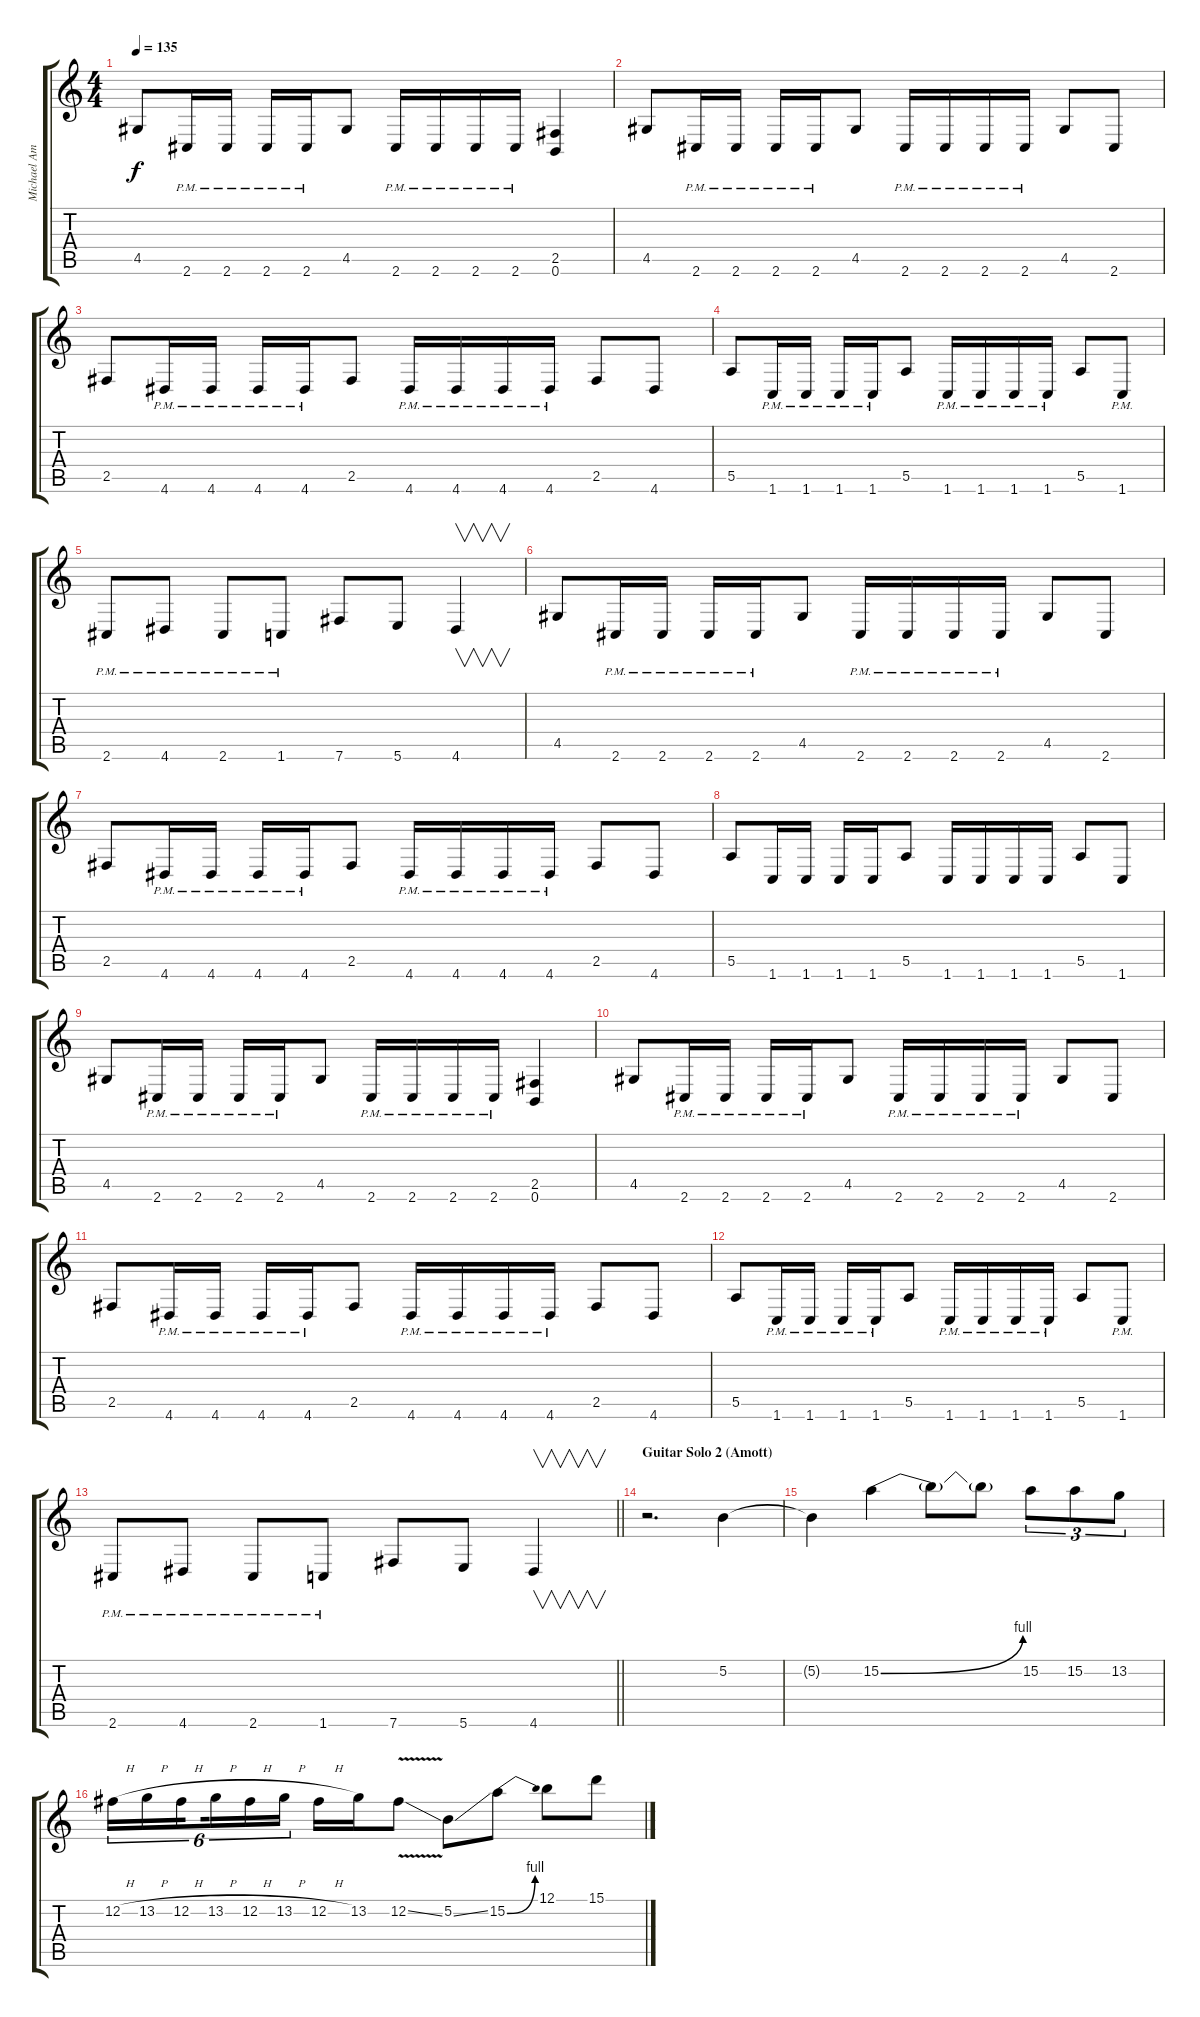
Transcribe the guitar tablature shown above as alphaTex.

\track ("Michael Amott" "Michael Am") {instrument distortionguitar}
\staff {score tabs}
\tuning (B3 Gb3 D3 A2 E2 B1) {hide}
\ts (4 4)
\tempo 135
\clef g2
\ks c
4.5.8{dy f volume 10} 2.6{pm}.16 2.6{pm}.16 2.6{pm}.16 2.6{pm}.16 4.5.8 2.6{pm}.16 2.6{pm}.16 2.6{pm}.16 2.6{pm}.16 (2.5 0.6).4 |
4.5.8{volume 10} 2.6{pm}.16 2.6{pm}.16 2.6{pm}.16 2.6{pm}.16 4.5.8 2.6{pm}.16 2.6{pm}.16 2.6{pm}.16 2.6{pm}.16 4.5.8 2.6.8 |
2.5.8 4.6{pm}.16 4.6{pm}.16 4.6{pm}.16 4.6{pm}.16 2.5.8 4.6{pm}.16 4.6{pm}.16 4.6{pm}.16 4.6{pm}.16 2.5.8 4.6.8 |
5.5.8 1.6{pm}.16 1.6{pm}.16 1.6{pm}.16 1.6{pm}.16 5.5.8 1.6{pm}.16 1.6{pm}.16 1.6{pm}.16 1.6{pm}.16 5.5.8 1.6{pm}.8 |
2.6{pm}.8 4.6{pm}.8 2.6{pm}.8 1.6{pm}.8 7.6.8 5.6.8 4.6.4{v} |
4.5.8{volume 10} 2.6{pm}.16 2.6{pm}.16 2.6{pm}.16 2.6{pm}.16 4.5.8 2.6{pm}.16 2.6{pm}.16 2.6{pm}.16 2.6{pm}.16 4.5.8 2.6.8 |
2.5.8 4.6{pm}.16 4.6{pm}.16 4.6{pm}.16 4.6{pm}.16 2.5.8 4.6{pm}.16 4.6{pm}.16 4.6{pm}.16 4.6{pm}.16 2.5.8 4.6.8 |
5.5.8 1.6.16 1.6.16 1.6.16 1.6.16 5.5.8 1.6.16 1.6.16 1.6.16 1.6.16 5.5.8 1.6.8 |
4.5.8{volume 10} 2.6{pm}.16 2.6{pm}.16 2.6{pm}.16 2.6{pm}.16 4.5.8 2.6{pm}.16 2.6{pm}.16 2.6{pm}.16 2.6{pm}.16 (2.5 0.6).4 |
4.5.8{volume 10} 2.6{pm}.16 2.6{pm}.16 2.6{pm}.16 2.6{pm}.16 4.5.8 2.6{pm}.16 2.6{pm}.16 2.6{pm}.16 2.6{pm}.16 4.5.8 2.6.8 |
2.5.8 4.6{pm}.16 4.6{pm}.16 4.6{pm}.16 4.6{pm}.16 2.5.8 4.6{pm}.16 4.6{pm}.16 4.6{pm}.16 4.6{pm}.16 2.5.8 4.6.8 |
5.5.8 1.6{pm}.16 1.6{pm}.16 1.6{pm}.16 1.6{pm}.16 5.5.8 1.6{pm}.16 1.6{pm}.16 1.6{pm}.16 1.6{pm}.16 5.5.8 1.6{pm}.8 |
\barLineRight lightlight
2.6{pm}.8 4.6{pm}.8 2.6{pm}.8 1.6{pm}.8 7.6.8 5.6.8 4.6.4{v} |
\section ("" "Guitar Solo 2 (Amott)")
r.2{d volume 16} 5.2.4 |
5.2{t}.4 15.2{be (bend 0 0 60 4)}.4 15.2{t}.8 15.2{t}.8 15.2.8{tu (3 2)} 15.2.8{tu (3 2)} 13.2.8{tu (3 2)} |
12.2{h}.16{tu (6 4)} 13.2{h}.16{tu (6 4)} 12.2{h}.16{tu (6 4) beam splitsecondary} 13.2{h}.16{tu (6 4)} 12.2{h}.16{tu (6 4)} 13.2{h}.16{tu (6 4)} 12.2{h}.16 13.2.16 12.2{v ss}.8 5.2{ss}.8 15.2{be (bend 0 0 60 4)}.8 12.1.8 15.1.8
